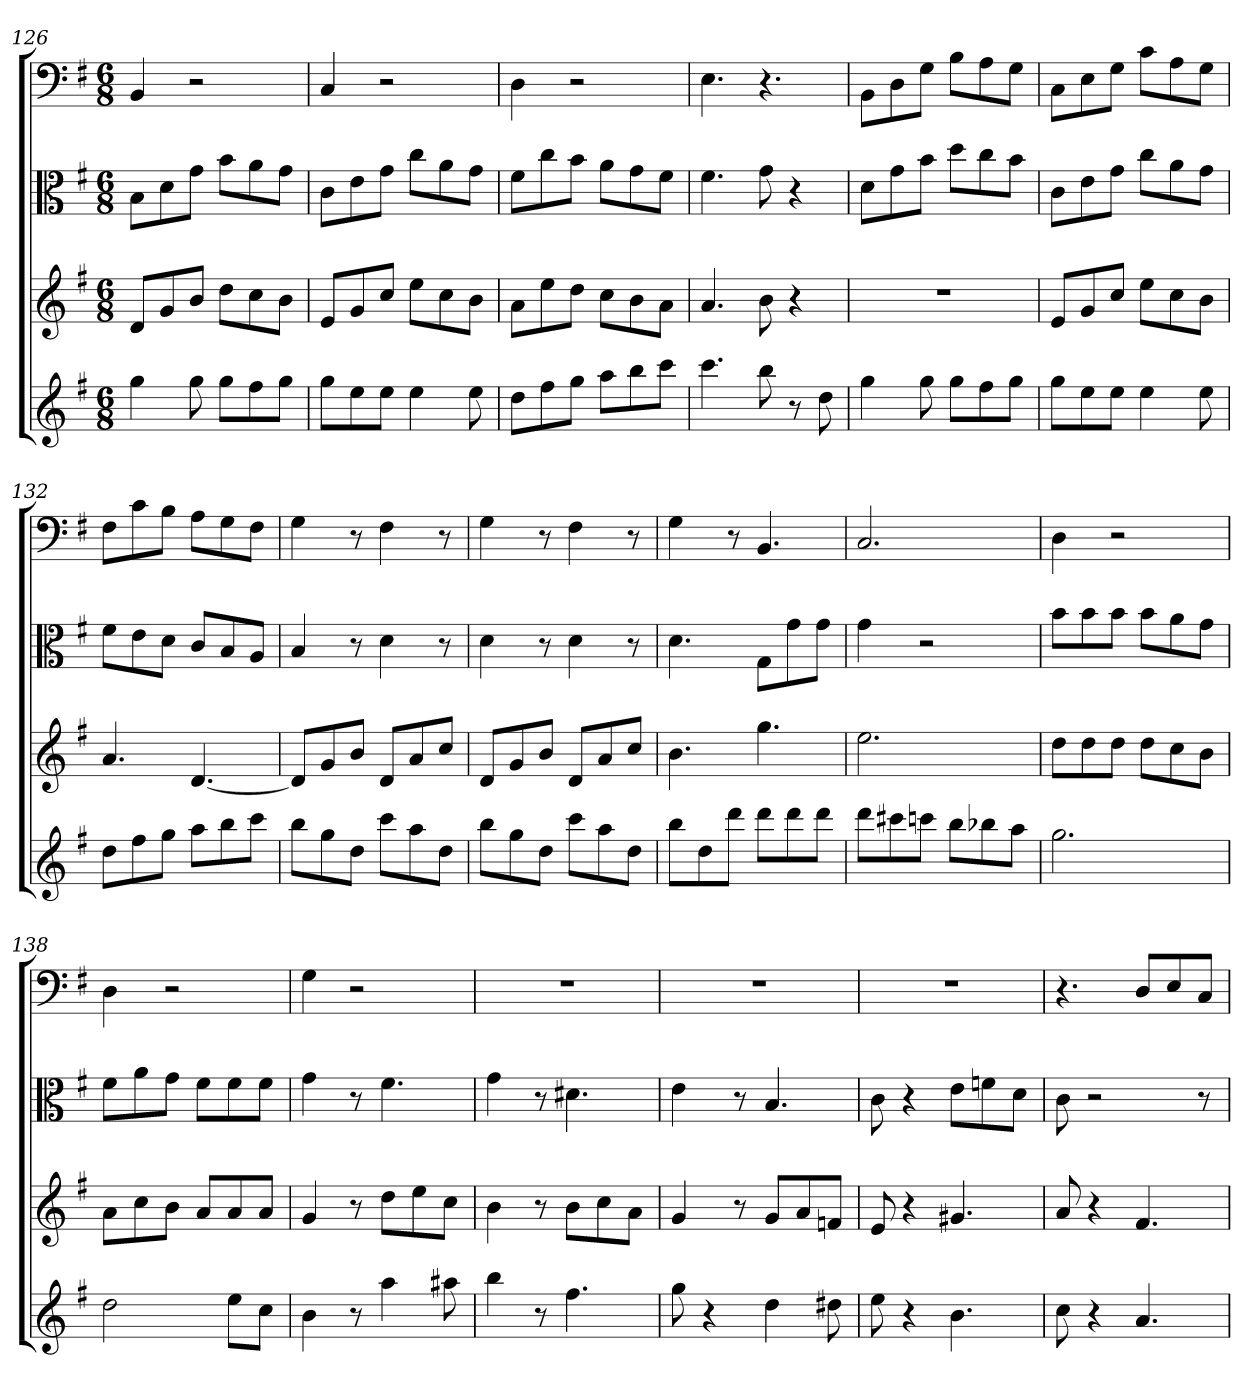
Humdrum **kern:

**kern	**kern	**kern	**kern
*part4	*part3	*part2	*part1
*staff4	*staff3	*staff2	*staff1
*	*	*clefC3	*clefF4
*k[f#]	*k[f#]	*k[f#]	*k[f#]
*G:	*G:	*G:	*G:
*M6/8	*M6/8	*M6/8	*M6/8
=126	=126	=126	=126
4gg	8dL	8B\L	4BB
.	8g	8d\	.
8gg	8bJ	8g\J	2r
8ggL	8ddL	8b\L	.
8ff#	8cc	8a\	.
8ggJ	8bJ	8g\J	.
=127	=127	=127	=127
8ggL	8eL	8c\L	4C
8ee	8g	8e\	.
8eeJ	8ccJ	8g\J	2r
4ee	8eeL	8cc\L	.
.	8cc	8a\	.
8ee	8bJ	8g\J	.
=128	=128	=128	=128
8ddL	8aL	8f#\L	4D
8ff#	8ee	8cc\	.
8ggJ	8ddJ	8b\J	2r
8aaL	8ccL	8a\L	.
8bb	8b	8g\	.
8cccJ	8aJ	8f#\J	.
=129	=129	=129	=129
4.ccc	4.a	4.f#	4.E
8bb	8b	8g	4.r
8r	4r	4r	.
8dd	.	.	.
=130	=130	=130	=130
4gg	2.r	8d\L	8BB\L
.	.	8g\	8D\
8gg	.	8b\J	8G\J
8ggL	.	8dd\L	8B\L
8ff#	.	8cc\	8A\
8ggJ	.	8b\J	8G\J
=131	=131	=131	=131
8ggL	8eL	8c\L	8C\L
8ee	8g	8e\	8E\
8eeJ	8ccJ	8g\J	8G\J
4ee	8eeL	8cc\L	8c\L
.	8cc	8a\	8A\
8ee	8bJ	8g\J	8G\J
=132	=132	=132	=132
8ddL	4.a	8f#\L	8F#\L
8ff#	.	8e\	8c\
8ggJ	.	8d\J	8B\J
8aaL	[4.d	8c/L	8A\L
8bb	.	8B/	8G\
8cccJ	.	8A/J	8F#\J
=133	=133	=133	=133
8bbL	8dL]	4B	4G
8gg	8g	.	.
8ddJ	8bJ	8r	8r
8cccL	8dL	4d	4F#
8aa	8a	.	.
8ddJ	8ccJ	8r	8r
=134	=134	=134	=134
8bbL	8dL	4d	4G
8gg	8g	.	.
8ddJ	8bJ	8r	8r
8cccL	8dL	4d	4F#
8aa	8a	.	.
8ddJ	8ccJ	8r	8r
=135	=135	=135	=135
8bbL	4.b	4.d	4G
8dd	.	.	.
8dddJ	.	.	8r
8dddL	4.gg	8G\L	4.BB
8ddd	.	8g\	.
8dddJ	.	8g\J	.
=136	=136	=136	=136
8dddL	2.ee	4g	2.C
8ccc#X	.	.	.
8cccnJ	.	2r	.
8bbL	.	.	.
8bb-X	.	.	.
8aaJ	.	.	.
=137	=137	=137	=137
2.gg	8ddL	8b\L	4D
.	8dd	8b\	.
.	8ddJ	8b\J	2r
.	8ddL	8b\L	.
.	8cc	8a\	.
.	8bJ	8g\J	.
=138	=138	=138	=138
2dd	8aL	8f#\L	4D
.	8cc	8a\	.
.	8bJ	8g\J	2r
.	8aL	8f#\L	.
8eeL	8a	8f#\	.
8ccJ	8aJ	8f#\J	.
=139	=139	=139	=139
4b	4g	4g	4G
8r	8r	8r	2r
4aa	8ddL	4.f#	.
.	8ee	.	.
8aa#X	8ccJ	.	.
=140	=140	=140	=140
4bb	4b	4g	2.r
8r	8r	8r	.
4.ff#	8bL	4.d#X	.
.	8cc	.	.
.	8aJ	.	.
=141	=141	=141	=141
8gg	4g	4e	2.r
4r	.	.	.
.	8r	8r	.
4dd	8gL	4.B	.
.	8a	.	.
8dd#X	8fnJ	.	.
=142	=142	=142	=142
8ee	8e	8c	2.r
4r	4r	4r	.
4.b	4.g#X	8e\L	.
.	.	8fn\	.
.	.	8d\J	.
=143	=143	=143	=143
8cc	8a	8c	4.r
4r	4r	2r	.
4.a	4.f#	.	8D/L
.	.	.	8E/
.	.	8r	8C/J
=	=	=	=
*-	*-	*-	*-
